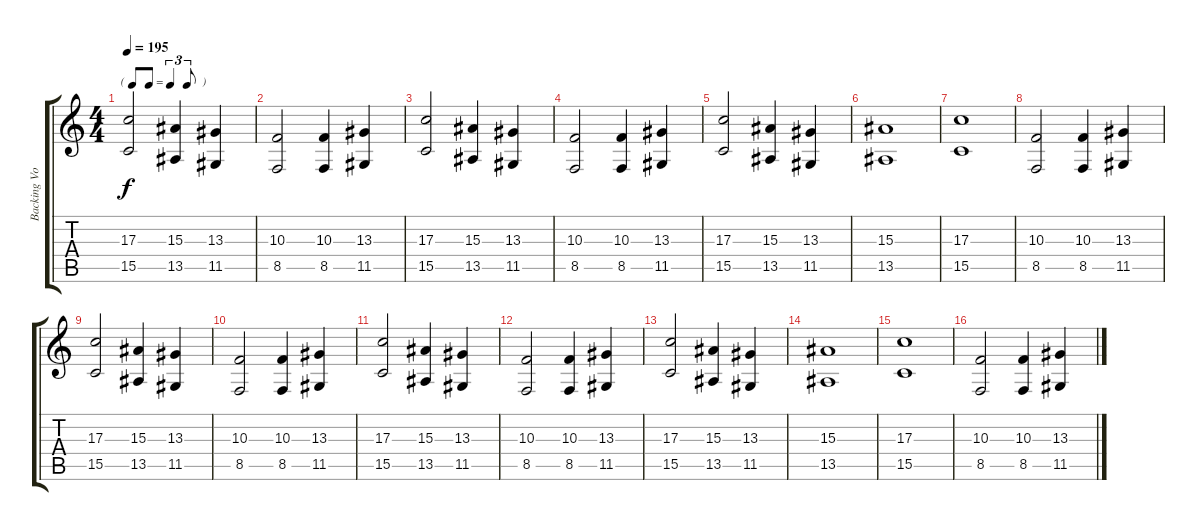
\track ("Backing Voicals" "Backing Vo") {instrument drawbarorgan}
\staff {score tabs}
\tuning (E4 B3 G3 D3 A2 E2) {hide}
\ts (4 4)
\tf triplet8th
\tempo 195
\clef g2
\ks c
(17.3 15.5).2{dy f} (15.3 13.5).4 (13.3 11.5).4 |
(10.3 8.5).2 (10.3 8.5).4 (13.3 11.5).4 |
(17.3 15.5).2 (15.3 13.5).4 (13.3 11.5).4 |
(10.3 8.5).2 (10.3 8.5).4 (13.3 11.5).4 |
(17.3 15.5).2 (15.3 13.5).4 (13.3 11.5).4 |
(15.3 13.5).1 |
(17.3 15.5).1 |
(10.3 8.5).2 (10.3 8.5).4 (13.3 11.5).4 |
(17.3 15.5).2 (15.3 13.5).4 (13.3 11.5).4 |
(10.3 8.5).2 (10.3 8.5).4 (13.3 11.5).4 |
(17.3 15.5).2 (15.3 13.5).4 (13.3 11.5).4 |
(10.3 8.5).2 (10.3 8.5).4 (13.3 11.5).4 |
(17.3 15.5).2 (15.3 13.5).4 (13.3 11.5).4 |
(15.3 13.5).1 |
(17.3 15.5).1 |
(10.3 8.5).2 (10.3 8.5).4 (13.3 11.5).4
